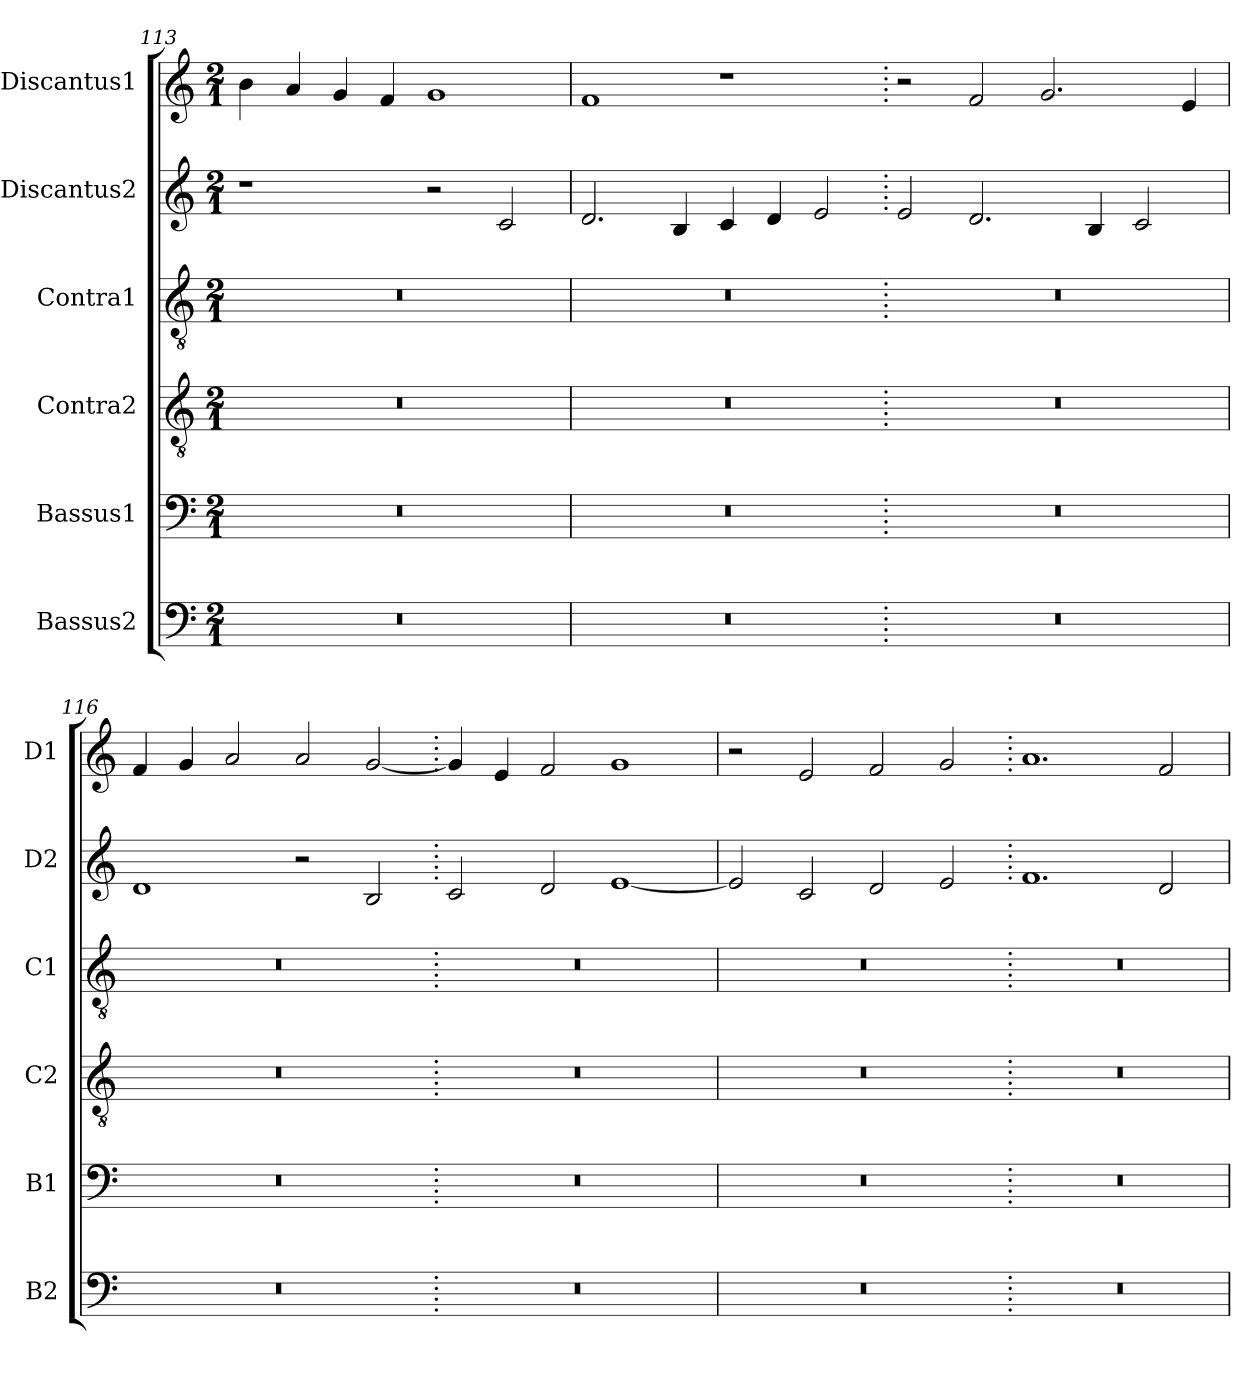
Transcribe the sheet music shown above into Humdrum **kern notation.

**kern	**kern	**kern	**kern	**kern	**kern
*part6	*part5	*part4	*part3	*part2	*part1
*staff6	*staff5	*staff4	*staff3	*staff2	*staff1
*I"Bassus2	*I"Bassus1	*I"Contra2	*I"Contra1	*I"Discantus2	*I"Discantus1
*I'B2	*I'B1	*I'C2	*I'C1	*I'D2	*I'D1
*clefF4	*clefF4	*clefGv2	*clefGv2	*clefG2	*clefG2
*k[]	*k[]	*k[]	*k[]	*k[]	*k[]
*M2/1	*M2/1	*M2/1	*M2/1	*M2/1	*M2/1
=113	=113	=113	=113	=113	=113
0r	0r	0r	0r	1r	4b\
.	.	.	.	.	4a/
.	.	.	.	.	4g/
.	.	.	.	.	4f/
.	.	.	.	2r	1g
.	.	.	.	2c/	.
=114	=114	=114	=114	=114	=114
0r	0r	0r	0r	2.d/	1f
.	.	.	.	4B/	.
.	.	.	.	4c/	1r
.	.	.	.	4d/	.
.	.	.	.	2e/	.
=115.	=115.	=115.	=115.	=115.	=115.
0r	0r	0r	0r	2e/	2r
.	.	.	.	2.d/	2f/
.	.	.	.	.	2.g/
.	.	.	.	4B/	.
.	.	.	.	2c/	.
.	.	.	.	.	4e/
=116	=116	=116	=116	=116	=116
0r	0r	0r	0r	1d	4f/
.	.	.	.	.	4g/
.	.	.	.	.	2a/
.	.	.	.	2r	2a/
.	.	.	.	2B/	[2g/
=117.	=117.	=117.	=117.	=117.	=117.
0r	0r	0r	0r	2c/	4g/]
.	.	.	.	.	4e/
.	.	.	.	2d/	2f/
.	.	.	.	[1e	1g
=118	=118	=118	=118	=118	=118
0r	0r	0r	0r	2e/]	2r
.	.	.	.	2c/	2e/
.	.	.	.	2d/	2f/
.	.	.	.	2e/	2g/
=119.	=119.	=119.	=119.	=119.	=119.
0r	0r	0r	0r	1.f	1.a
.	.	.	.	2d/	2f/
=	=	=	=	=	=
*-	*-	*-	*-	*-	*-
